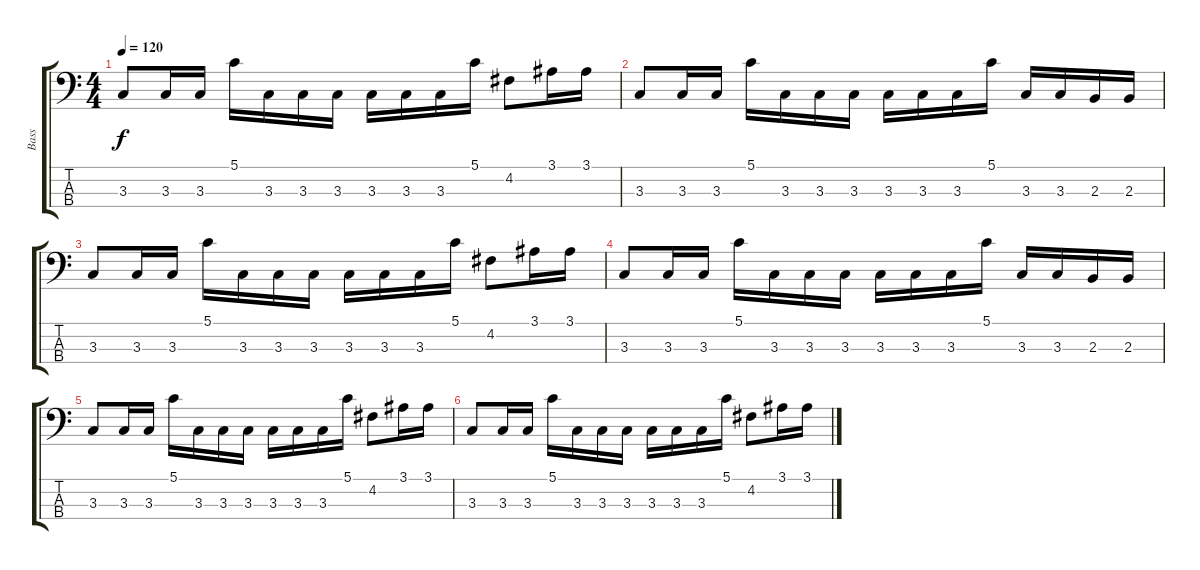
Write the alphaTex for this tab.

\track ("Bass" "Bass") {instrument electricbasspick}
\staff {score tabs}
\tuning (G2 D2 A1 E1) {hide}
\ts (4 4)
\tempo 120
\clef f4
\ks c
3.3.8{dy f} 3.3.16 3.3.16 5.1.16 3.3.16 3.3.16 3.3.16 3.3.16 3.3.16 3.3.16 5.1.16 4.2.8 3.1.16 3.1.16 |
3.3.8{volume 8} 3.3.16 3.3.16 5.1.16 3.3.16 3.3.16 3.3.16 3.3.16 3.3.16 3.3.16 5.1.16 3.3.16 3.3.16 2.3.16 2.3.16 |
3.3.8 3.3.16 3.3.16 5.1.16 3.3.16 3.3.16 3.3.16 3.3.16 3.3.16 3.3.16 5.1.16 4.2.8 3.1.16 3.1.16 |
3.3.8{volume 7} 3.3.16 3.3.16 5.1.16 3.3.16 3.3.16 3.3.16 3.3.16 3.3.16 3.3.16 5.1.16 3.3.16 3.3.16 2.3.16 2.3.16 |
3.3.8 3.3.16 3.3.16 5.1.16 3.3.16 3.3.16 3.3.16 3.3.16 3.3.16 3.3.16 5.1.16 4.2.8 3.1.16 3.1.16 |
3.3.8{volume 0} 3.3.16 3.3.16 5.1.16 3.3.16 3.3.16 3.3.16 3.3.16 3.3.16 3.3.16 5.1.16 4.2.8 3.1.16 3.1.16
